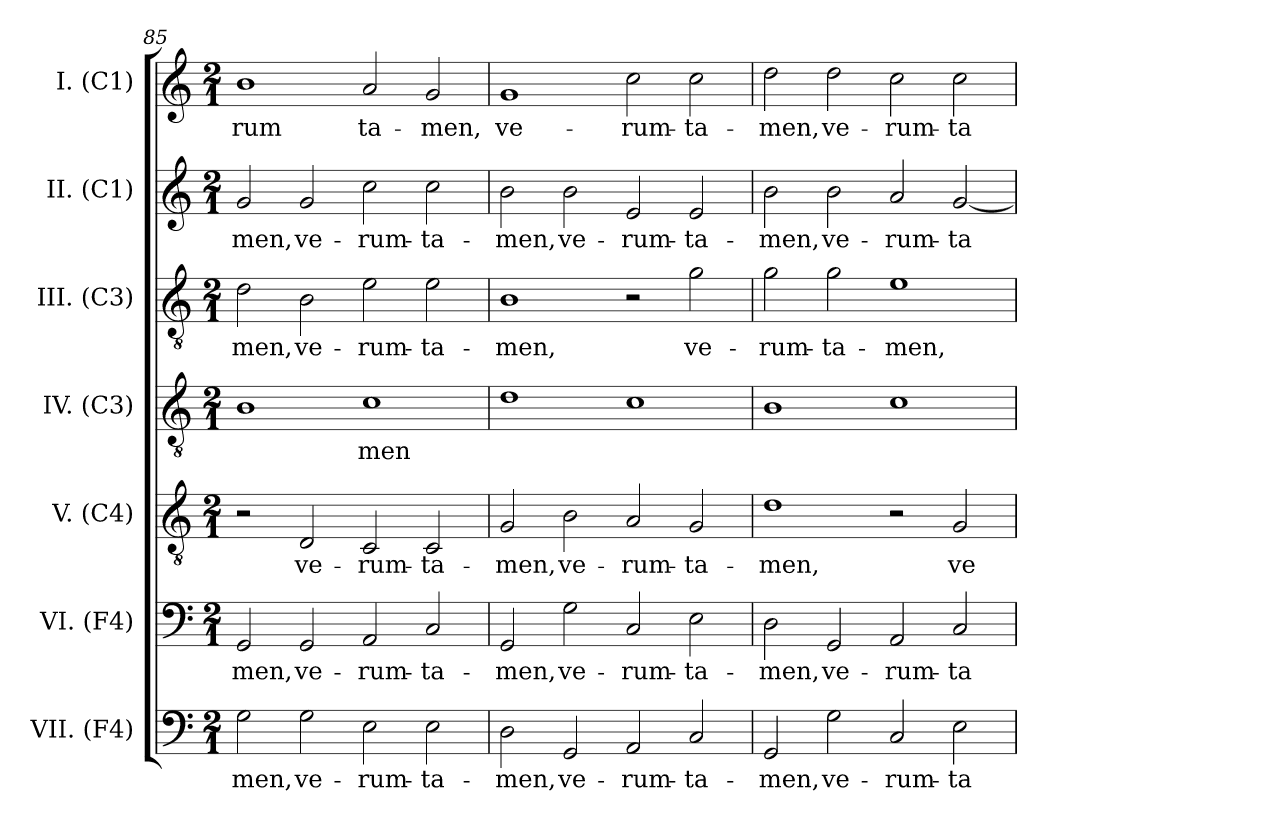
**kern	**text	**kern	**text	**kern	**text	**kern	**text	**kern	**text	**kern	**text	**kern	**text
*part7	*part7	*part6	*part6	*part5	*part5	*part4	*part4	*part3	*part3	*part2	*part2	*part1	*part1
*staff7	*staff7	*staff6	*staff6	*staff5	*staff5	*staff4	*staff4	*staff3	*staff3	*staff2	*staff2	*staff1	*staff1
*I"VII. (F4)	*	*I"VI. (F4)	*	*I"V. (C4)	*	*I"IV. (C3)	*	*I"III. (C3)	*	*I"II. (C1)	*	*I"I. (C1)	*
*I'VII.	*	*I'VI.	*	*I'V.	*	*I'IV.	*	*I'III.	*	*I'II.	*	*I'I.	*
*clefF4	*	*clefF4	*	*clefGv2	*	*clefGv2	*	*clefGv2	*	*clefG2	*	*clefG2	*
*	*	*	*	*ITrd7c12	*	*	*	*	*	*	*	*	*
*k[]	*	*k[]	*	*k[]	*	*k[]	*	*k[]	*	*k[]	*	*k[]	*
*C:	*	*C:	*	*C:	*	*C:	*	*C:	*	*C:	*	*C:	*
*M2/1	*	*M2/1	*	*M2/1	*	*M2/1	*	*M2/1	*	*M2/1	*	*M2/1	*
=85	=85	=85	=85	=85	=85	=85	=85	=85	=85	=85	=85	=85	=85
!	!LO:LY:b:color=#000000	!	!	!	!	!	!	!	!	!	!	!	!
!	!	!	!LO:LY:b:color=#000000	!	!	!	!	!	!	!	!	!	!
!	!	!	!	!	!	!	!	!	!LO:LY:b:color=#000000	!	!	!	!
!	!	!	!	!	!	!	!	!	!	!	!LO:LY:b:color=#000000	!	!
!	!	!	!	!	!	!	!	!	!	!	!	!	!LO:LY:b:color=#000000
2Gi\	-men,	2GGi/	-men,	2r	.	1Bi	.	2di\	-men,	2gi/	-men,	1bi	-rum
!	!LO:LY:b:color=#000000	!	!	!	!	!	!	!	!	!	!	!	!
!	!	!	!LO:LY:b:color=#000000	!	!	!	!	!	!	!	!	!	!
!	!	!	!	!	!LO:LY:b:color=#000000	!	!	!	!	!	!	!	!
!	!	!	!	!	!	!	!	!	!LO:LY:b:color=#000000	!	!	!	!
!	!	!	!	!	!	!	!	!	!	!	!LO:LY:b:color=#000000	!	!
2Gi\	ve-	2GGi/	ve-	2DDi/	ve-	.	.	2Bi\	ve-	2gi/	ve-	.	.
!	!LO:LY:b:color=#000000	!	!	!	!	!	!	!	!	!	!	!	!
!	!	!	!LO:LY:b:color=#000000	!	!	!	!	!	!	!	!	!	!
!	!	!	!	!	!LO:LY:b:color=#000000	!	!	!	!	!	!	!	!
!	!	!	!	!	!	!	!LO:LY:b:color=#000000	!	!	!	!	!	!
!	!	!	!	!	!	!	!	!	!LO:LY:b:color=#000000	!	!	!	!
!	!	!	!	!	!	!	!	!	!	!	!LO:LY:b:color=#000000	!	!
!	!	!	!	!	!	!	!	!	!	!	!	!	!LO:LY:b:color=#000000
2Ei\	-rum-	2AAi/	-rum-	2CCi/	-rum-	1ci	-men	2ei\	-rum-	2cci\	-rum-	2ai/	ta-
!	!LO:LY:b:color=#000000	!	!	!	!	!	!	!	!	!	!	!	!
!	!	!	!LO:LY:b:color=#000000	!	!	!	!	!	!	!	!	!	!
!	!	!	!	!	!LO:LY:b:color=#000000	!	!	!	!	!	!	!	!
!	!	!	!	!	!	!	!	!	!LO:LY:b:color=#000000	!	!	!	!
!	!	!	!	!	!	!	!	!	!	!	!LO:LY:b:color=#000000	!	!
!	!	!	!	!	!	!	!	!	!	!	!	!	!LO:LY:b:color=#000000
2Ei\	-ta-	2Ci/	-ta-	2CCi/	-ta-	.	.	2ei\	-ta-	2cci\	-ta-	2gi/	-men,
=86	=86	=86	=86	=86	=86	=86	=86	=86	=86	=86	=86	=86	=86
!	!LO:LY:b:color=#000000	!	!	!	!	!	!	!	!	!	!	!	!
!	!	!	!LO:LY:b:color=#000000	!	!	!	!	!	!	!	!	!	!
!	!	!	!	!	!LO:LY:b:color=#000000	!	!	!	!	!	!	!	!
!	!	!	!	!	!	!	!	!	!LO:LY:b:color=#000000	!	!	!	!
!	!	!	!	!	!	!	!	!	!	!	!LO:LY:b:color=#000000	!	!
!	!	!	!	!	!	!	!	!	!	!	!	!	!LO:LY:b:color=#000000
2Di\	-men,	2GGi/	-men,	2GGi/	-men,	1di	.	1Bi	-men,	2bi\	-men,	1gi	ve-
!	!LO:LY:b:color=#000000	!	!	!	!	!	!	!	!	!	!	!	!
!	!	!	!LO:LY:b:color=#000000	!	!	!	!	!	!	!	!	!	!
!	!	!	!	!	!LO:LY:b:color=#000000	!	!	!	!	!	!	!	!
!	!	!	!	!	!	!	!	!	!	!	!LO:LY:b:color=#000000	!	!
2GGi/	ve-	2Gi\	ve-	2BBi\	ve-	.	.	.	.	2bi\	ve-	.	.
!	!LO:LY:b:color=#000000	!	!	!	!	!	!	!	!	!	!	!	!
!	!	!	!LO:LY:b:color=#000000	!	!	!	!	!	!	!	!	!	!
!	!	!	!	!	!LO:LY:b:color=#000000	!	!	!	!	!	!	!	!
!	!	!	!	!	!	!	!	!	!	!	!LO:LY:b:color=#000000	!	!
!	!	!	!	!	!	!	!	!	!	!	!	!	!LO:LY:b:color=#000000
2AAi/	-rum-	2Ci/	-rum-	2AAi/	-rum-	1ci	.	2r	.	2ei/	-rum-	2cci\	-rum-
!	!LO:LY:b:color=#000000	!	!	!	!	!	!	!	!	!	!	!	!
!	!	!	!LO:LY:b:color=#000000	!	!	!	!	!	!	!	!	!	!
!	!	!	!	!	!LO:LY:b:color=#000000	!	!	!	!	!	!	!	!
!	!	!	!	!	!	!	!	!	!LO:LY:b:color=#000000	!	!	!	!
!	!	!	!	!	!	!	!	!	!	!	!LO:LY:b:color=#000000	!	!
!	!	!	!	!	!	!	!	!	!	!	!	!	!LO:LY:b:color=#000000
2Ci/	-ta-	2Ei\	-ta-	2GGi/	-ta-	.	.	2gi\	ve-	2ei/	-ta-	2cci\	-ta-
=87	=87	=87	=87	=87	=87	=87	=87	=87	=87	=87	=87	=87	=87
!	!LO:LY:b:color=#000000	!	!	!	!	!	!	!	!	!	!	!	!
!	!	!	!LO:LY:b:color=#000000	!	!	!	!	!	!	!	!	!	!
!	!	!	!	!	!LO:LY:b:color=#000000	!	!	!	!	!	!	!	!
!	!	!	!	!	!	!	!	!	!LO:LY:b:color=#000000	!	!	!	!
!	!	!	!	!	!	!	!	!	!	!	!LO:LY:b:color=#000000	!	!
!	!	!	!	!	!	!	!	!	!	!	!	!	!LO:LY:b:color=#000000
2GGi/	-men,	2Di\	-men,	1Di	-men,	1Bi	.	2gi\	-rum-	2bi\	-men,	2ddi\	-men,
!	!LO:LY:b:color=#000000	!	!	!	!	!	!	!	!	!	!	!	!
!	!	!	!LO:LY:b:color=#000000	!	!	!	!	!	!	!	!	!	!
!	!	!	!	!	!	!	!	!	!LO:LY:b:color=#000000	!	!	!	!
!	!	!	!	!	!	!	!	!	!	!	!LO:LY:b:color=#000000	!	!
!	!	!	!	!	!	!	!	!	!	!	!	!	!LO:LY:b:color=#000000
2Gi\	ve-	2GGi/	ve-	.	.	.	.	2gi\	-ta-	2bi\	ve-	2ddi\	ve-
!	!LO:LY:b:color=#000000	!	!	!	!	!	!	!	!	!	!	!	!
!	!	!	!LO:LY:b:color=#000000	!	!	!	!	!	!	!	!	!	!
!	!	!	!	!	!	!	!	!	!LO:LY:b:color=#000000	!	!	!	!
!	!	!	!	!	!	!	!	!	!	!	!LO:LY:b:color=#000000	!	!
!	!	!	!	!	!	!	!	!	!	!	!	!	!LO:LY:b:color=#000000
2Ci/	-rum-	2AAi/	-rum-	2r	.	1ci	.	1ei	-men,	2ai/	-rum-	2cci\	-rum-
!	!LO:LY:b:color=#000000	!	!	!	!	!	!	!	!	!	!	!	!
!	!	!	!LO:LY:b:color=#000000	!	!	!	!	!	!	!	!	!	!
!	!	!	!	!	!LO:LY:b:color=#000000	!	!	!	!	!	!	!	!
!	!	!	!	!	!	!	!	!	!	!	!LO:LY:b:color=#000000	!	!
!	!	!	!	!	!	!	!	!	!	!	!	!	!LO:LY:b:color=#000000
2Ei\	-ta-	2Ci/	-ta-	2GGi/	ve-	.	.	.	.	[2gi/	-ta-	2cci\	-ta-
=	=	=	=	=	=	=	=	=	=	=	=	=	=
*-	*-	*-	*-	*-	*-	*-	*-	*-	*-	*-	*-	*-	*-
